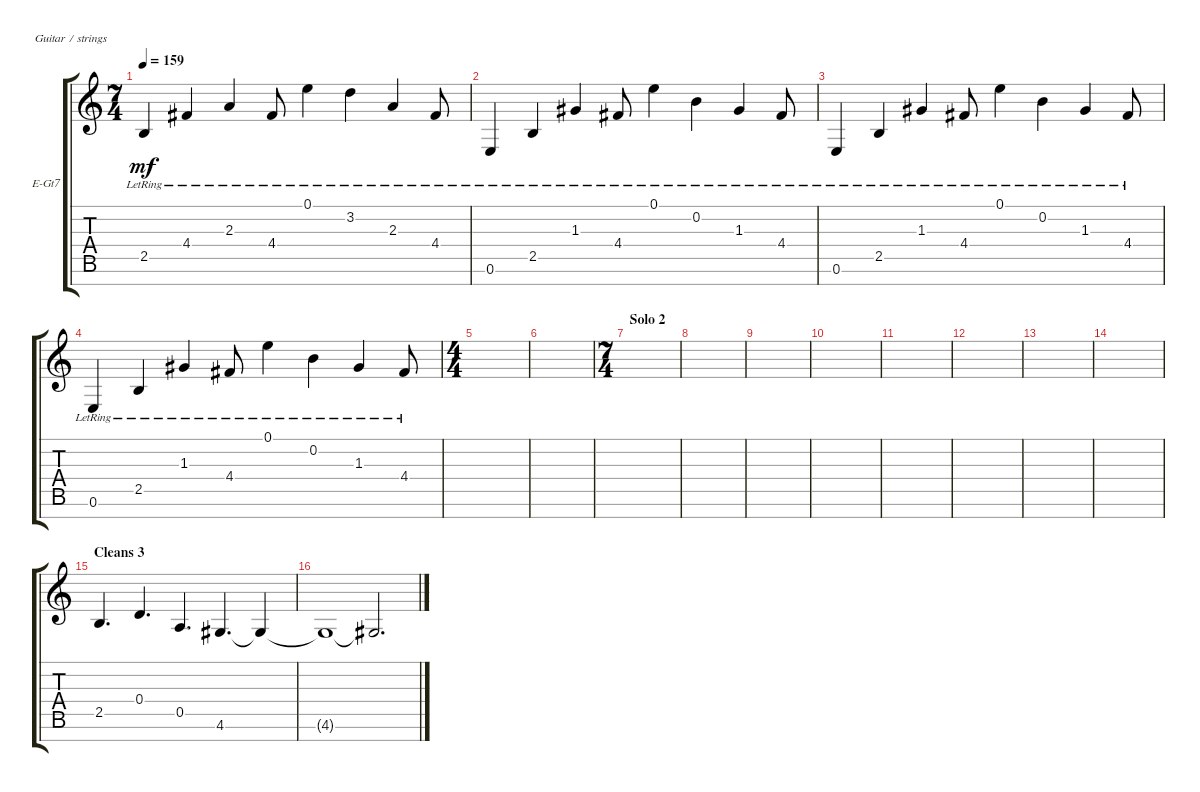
\bracketExtendMode groupsimilarinstruments
\firstSystemTrackNameOrientation horizontal
\otherSystemsTrackNameOrientation horizontal
\track ("Cleans" "E-Gt7") {instrument electricguitarclean}
\staff {score tabs}
\tuning (E4 B3 G3 D3 A2 E2 B1)
\ts (7 4)
\tempo 159
\clef g2
\ks c
2.5{lr}.4{dy mf} 4.4{lr}.4 2.3{lr}.4 4.4{lr}.8 0.1{lr}.4 3.2{lr}.4 2.3{lr}.4 4.4{lr}.8 |
0.6{lr}.4 2.5{lr}.4 1.3{lr}.4 4.4{lr}.8 0.1{lr}.4 0.2{lr}.4 1.3{lr}.4 4.4{lr}.8 |
0.6{lr}.4 2.5{lr}.4 1.3{lr}.4 4.4{lr}.8 0.1{lr}.4 0.2{lr}.4 1.3{lr}.4 4.4{lr}.8 |
0.6{lr}.4 2.5{lr}.4 1.3{lr}.4 4.4{lr}.8 0.1{lr}.4 0.2{lr}.4 1.3{lr}.4 4.4{lr}.8 |
\ts (4 4)
|
|
\ts (7 4)
\section ("" "Solo 2")
|
|
|
|
|
|
|
|
\section ("" "Cleans 3")
2.5.4{d} 0.4.4{d} 0.5.4{d} 4.6.4{d} 4.6{t}.4 |
4.6{t}.1 4.6{t}.2{d}
